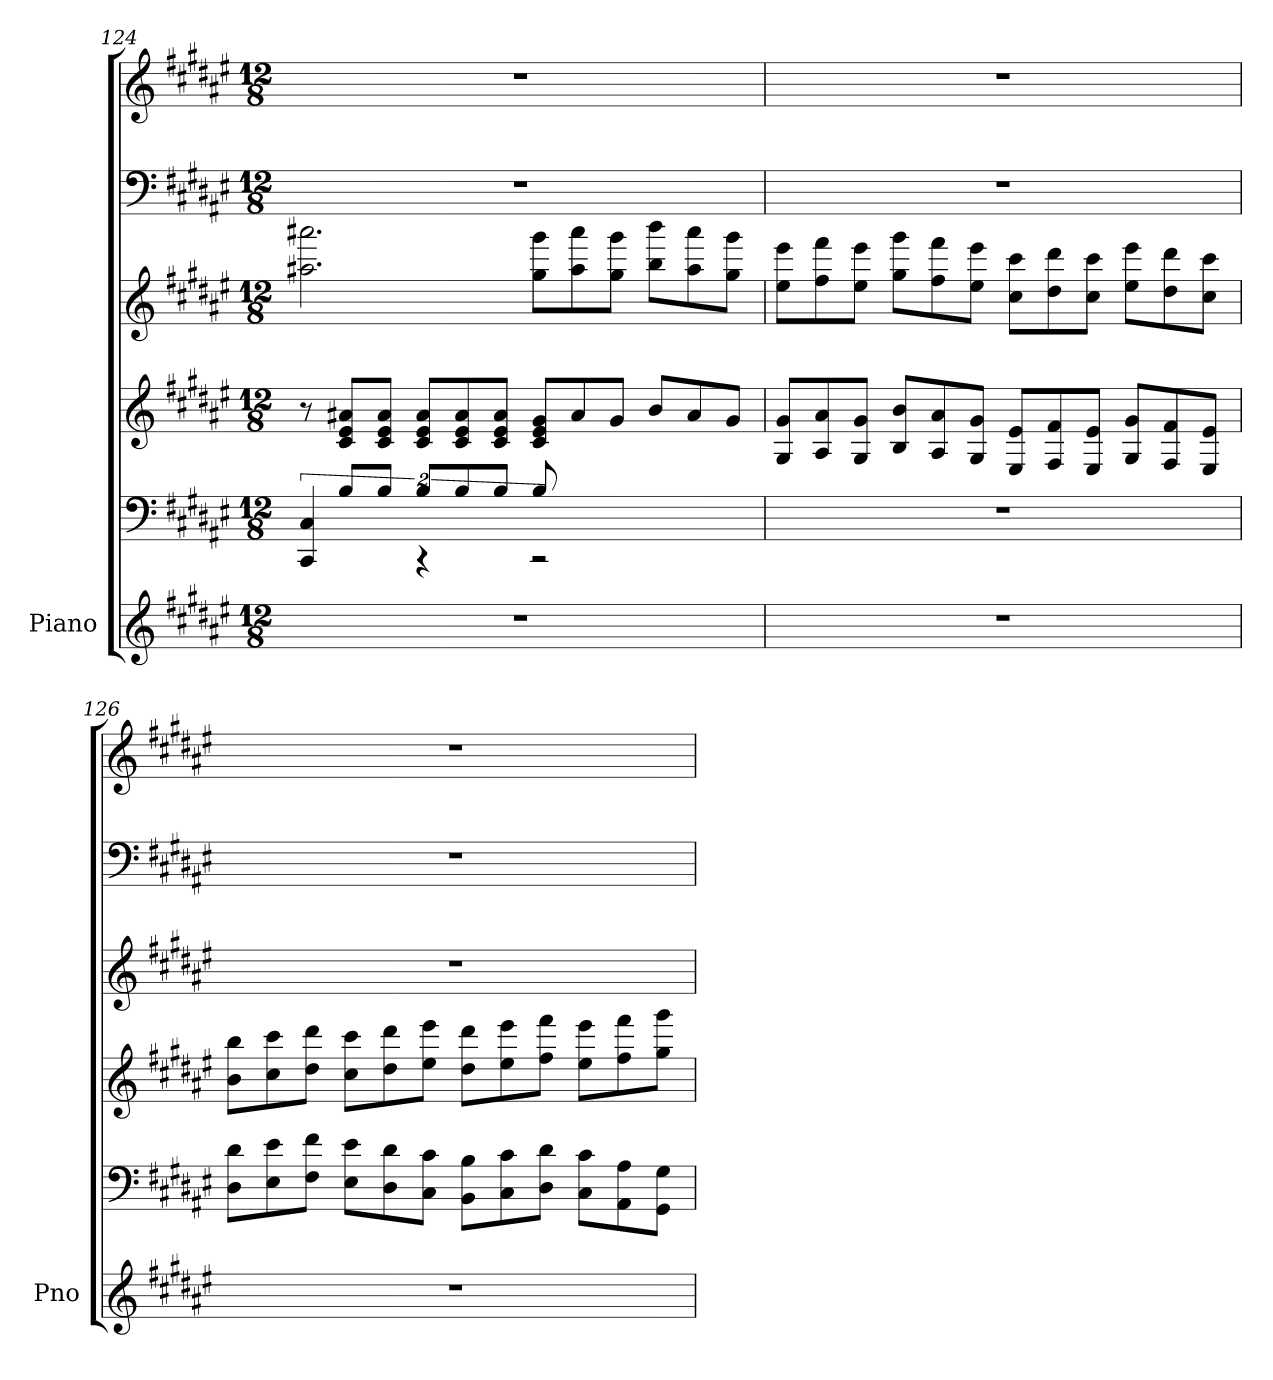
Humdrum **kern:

**kern	**kern	**kern	**kern	**kern	**kern
*part1	*part1	*part1	*part1	*part1	*part1
*staff6	*staff5	*staff4	*staff3	*staff2	*staff1
*I"Piano	*	*	*	*	*
*I'Pno	*	*	*	*	*
*clefG2	*clefF4	*clefG2	*clefG2	*clefF4	*clefG2
*k[f#c#g#d#a#e#]	*k[f#c#g#d#a#e#]	*k[f#c#g#d#a#e#]	*k[f#c#g#d#a#e#]	*k[f#c#g#d#a#e#]	*k[f#c#g#d#a#e#]
*M12/8	*M12/8	*M12/8	*M12/8	*M12/8	*M12/8
=124	=124	=124	=124	=124	=124
*	*^	*	*	*	*
1.r	8%3CC#/ 8%3C#/	8ryy	8r	2.aa#X\ 2.aaa#X\	1.r	1.r
*	*	*	*	*	*	*MM190
.	.	8B/L	8c#/ 8e#/ 8a#X/L	.	.	.
*	*	*	*	*	*	*MM200
.	.	8B/J	8c#/ 8e#/ 8a#/J	.	.	.
*	*	*	*	*	*	*MM210
.	8%3rCC	8B/L	8c#/ 8e#/ 8a#/L	.	.	.
.	.	8B/	8c#/ 8e#/ 8a#/	.	.	.
.	.	8B/J	8c#/ 8e#/ 8a#/J	.	.	.
*	*	*	*	*	*	*MM190
.	4%3rCC	8B/	8c#/ 8e#/ 8g#/L	8gg#\ 8ggg#\L	.	.
.	.	8ryy	8a#/	8aa#\ 8aaa#\	.	.
.	.	2ryy	8g#/J	8gg#\ 8ggg#\J	.	.
.	.	.	8b/L	8bb\ 8bbb\L	.	.
.	.	.	8a#/	8aa#\ 8aaa#\	.	.
.	.	.	8g#/J	8gg#\ 8ggg#\J	.	.
*	*v	*v	*	*	*	*
=125	=125	=125	=125	=125	=125
*	*	*	*	*	*MM200
1.r	1.r	8G#/ 8g#/L	8ee#\ 8eee#\L	1.r	1.r
.	.	8A#/ 8a#/	8ff#\ 8fff#\	.	.
.	.	8G#/ 8g#/J	8ee#\ 8eee#\J	.	.
.	.	8B/ 8b/L	8gg#\ 8ggg#\L	.	.
.	.	8A#/ 8a#/	8ff#\ 8fff#\	.	.
.	.	8G#/ 8g#/J	8ee#\ 8eee#\J	.	.
*	*	*	*	*	*MM210
.	.	8E#/ 8e#/L	8cc#\ 8ccc#\L	.	.
.	.	8F#/ 8f#/	8dd#\ 8ddd#\	.	.
.	.	8E#/ 8e#/J	8cc#\ 8ccc#\J	.	.
.	.	8G#/ 8g#/L	8ee#\ 8eee#\L	.	.
.	.	8F#/ 8f#/	8dd#\ 8ddd#\	.	.
.	.	8E#/ 8e#/J	8cc#\ 8ccc#\J	.	.
!!LO:LB:g=z
=126	=126	=126	=126	=126	=126
1.r	8D#\ 8d#\L	8b\ 8bb\L	1.r	1.r	1.r
.	8E#\ 8e#\	8cc#\ 8ccc#\	.	.	.
.	8F#\ 8f#\J	8dd#\ 8ddd#\J	.	.	.
*	*	*	*	*	*MM200
.	8E#\ 8e#\L	8cc#\ 8ccc#\L	.	.	.
.	8D#\ 8d#\	8dd#\ 8ddd#\	.	.	.
.	8C#\ 8c#\J	8ee#\ 8eee#\J	.	.	.
*	*	*	*	*	*MM190
.	8BB\ 8B\L	8dd#\ 8ddd#\L	.	.	.
.	8C#\ 8c#\	8ee#\ 8eee#\	.	.	.
.	8D#\ 8d#\J	8ff#\ 8fff#\J	.	.	.
*	*	*	*	*	*MM170
.	8C#\ 8c#\L	8ee#\ 8eee#\L	.	.	.
*	*	*	*	*	*MM150
.	8AA#\ 8A#\	8ff#\ 8fff#\	.	.	.
*	*	*	*	*	*MM130
.	8GG#\ 8G#\J	8gg#\ 8ggg#\J	.	.	.
=	=	=	=	=	=
*-	*-	*-	*-	*-	*-
